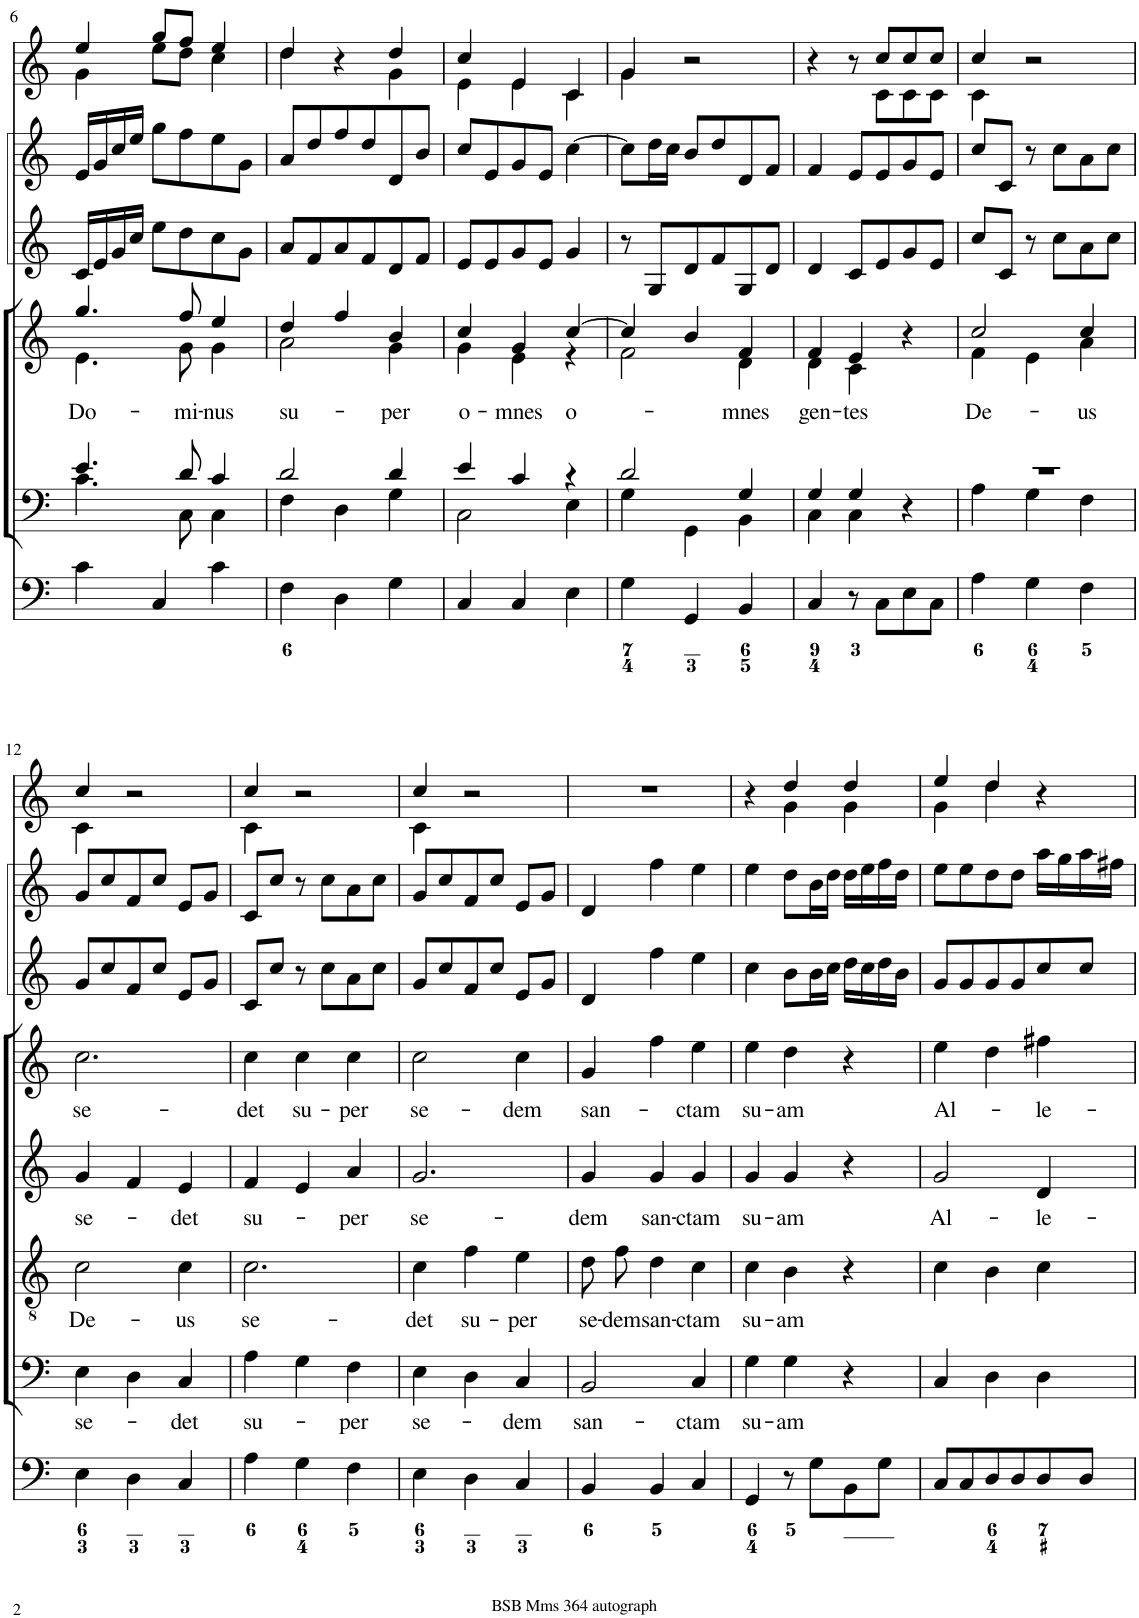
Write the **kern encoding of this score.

**kern	**kern	**text	**kern	**text	**kern	**text	**kern	**text	**kern	**kern	**kern
*part8	*part7	*part7	*part6	*part6	*part5	*part5	*part4	*part4	*part3	*part2	*part1
*staff8	*staff7	*staff7	*staff6	*staff6	*staff5	*staff5	*staff4	*staff4	*staff3	*staff2	*staff1
*I"Organ	*I"Voice	*	*I"Tenor	*	*I"Alto	*	*I"Voice	*	*I"Violin	*I"Violini	*I"Corni in C'
*	*	*	*	*	*	*	*	*	*I'Vln	*I'Vln	*
!!LO:PB:g=z
*clefF4	*clefF4	*	*clefGv2	*	*clefG2	*	*clefG2	*	*clefG2	*clefG2	*clefG2
*	*	*	*	*	*	*	*	*	*	*	*Trd7c12
*k[]	*k[]	*	*k[]	*	*k[]	*	*k[]	*	*k[]	*k[]	*k[]
*M3/4	*M3/4	*	*M3/4	*	*M3/4	*	*M3/4	*	*M3/4	*M3/4	*M3/4
=6	=6	=6	=6	=6	=6	=6	=6	=6	=6	=6	=6
*	*^	*	*	*	*	*	*	*	*	*	*
!	!	!	!	!	!	!	!	!	!LO:LY:b	!	!	!
*	*	*	*	*	*	*	*	*^	*	*	*	*^
4c\	4.e/	4.c\	.	2.r	.	2.r	.	4.gg/	4.e\	Do-	16c/LL	16e/LL	4ee/	4g\
.	.	.	.	.	.	.	.	.	.	.	16e/	16g/	.	.
.	.	.	.	.	.	.	.	.	.	.	16g/	16cc/	.	.
.	.	.	.	.	.	.	.	.	.	.	16cc/JJ	16ee/JJ	.	.
4C/	.	.	.	.	.	.	.	.	.	.	8ee\L	8gg\L	8gg/L	8ee\L
!	!	!	!	!	!	!	!	!	!	!LO:LY:b	!	!	!	!
.	8d/	8C\	.	.	.	.	.	8ff/	8g\	-mi-	8dd\	8ff\	8ff/J	8dd\J
!	!	!	!	!	!	!	!	!	!	!LO:LY:b	!	!	!	!
4c\	4c/	4C\	.	.	.	.	.	4ee/	4g\	-nus	8cc\	8ee\	4ee/	4cc\
.	.	.	.	.	.	.	.	.	.	.	8g\J	8g\J	.	.
=7	=7	=7	=7	=7	=7	=7	=7	=7	=7	=7	=7	=7	=7	=7
!	!	!	!	!	!	!	!	!	!	!LO:LY:b	!	!	!	!
4F\	2d/	4F\	.	2.r	.	2.r	.	4dd/	2a\	su-	8a/L	8a/L	4dd/	4dd\
.	.	.	.	.	.	.	.	.	.	.	8f/	8dd/	.	.
4D\	.	4D\	.	.	.	.	.	4ff/	.	.	8a/	8ff/	4r	4ryy
.	.	.	.	.	.	.	.	.	.	.	8f/	8dd/	.	.
!	!	!	!	!	!	!	!	!	!	!LO:LY:b	!	!	!	!
4G\	4d/	4G\	.	.	.	.	.	4b/	4g\	-per	8d/	8d/	4dd/	4g\
.	.	.	.	.	.	.	.	.	.	.	8f/J	8b/J	.	.
=8	=8	=8	=8	=8	=8	=8	=8	=8	=8	=8	=8	=8	=8	=8
!	!	!	!	!	!	!	!	!	!	!LO:LY:b	!	!	!	!
4C/	4e/	2C\	.	2.r	.	2.r	.	4cc/	4g\	o-	8e/L	8cc/L	4cc/	4e\
.	.	.	.	.	.	.	.	.	.	.	8e/	8e/	.	.
!	!	!	!	!	!	!	!	!	!	!LO:LY:b	!	!	!	!
4C/	4c/	.	.	.	.	.	.	4g/	4e\	-mnes	8g/	8g/	4e/	4e\
.	.	.	.	.	.	.	.	.	.	.	8e/J	8e/J	.	.
!	!	!	!	!	!	!	!	!	!	!LO:LY:b	!	!	!	!
4E\	4r	4E\	.	.	.	.	.	[4cc/	4r	o-	4g/	[4cc\	4c/	4c\
=9	=9	=9	=9	=9	=9	=9	=9	=9	=9	=9	=9	=9	=9	=9
4G\	2d/	4G\	.	2.r	.	2.r	.	4cc/]	2f\	.	8r	8cc\L]	4g/	4g\
.	.	.	.	.	.	.	.	.	.	.	8G/L	16dd\L	.	.
.	.	.	.	.	.	.	.	.	.	.	.	16cc\JJ	.	.
4GG/	.	4GG\	.	.	.	.	.	4b/	.	.	8d/	8b/L	2r	2ryy
.	.	.	.	.	.	.	.	.	.	.	8f/	8dd/	.	.
!	!	!	!	!	!	!	!	!	!	!LO:LY:b	!	!	!	!
4BB/	4G/	4BB\	.	.	.	.	.	4f/	4d\	-mnes	8G/	8d/	.	.
.	.	.	.	.	.	.	.	.	.	.	8d/J	8f/J	.	.
=10	=10	=10	=10	=10	=10	=10	=10	=10	=10	=10	=10	=10	=10	=10
!	!	!	!	!	!	!	!	!	!	!LO:LY:b	!	!	!	!
4C/	4G/	4C\	.	2.r	.	2.r	.	4f/	4d\	gen-	4d/	4f/	4r	4.ryy
!	!	!	!	!	!	!	!	!	!	!LO:LY:b	!	!	!	!
8r	4G/	4C\	.	.	.	.	.	4e/	4c\	-tes	8c/L	8e/L	8r	.
8C\L	.	.	.	.	.	.	.	.	.	.	8e/	8e/	8cc/L	8c\L
8E\	4r	4ryy	.	.	.	.	.	4r	4ryy	.	8g/	8g/	8cc/	8c\
8C\J	.	.	.	.	.	.	.	.	.	.	8e/J	8e/J	8cc/J	8c\J
=11	=11	=11	=11	=11	=11	=11	=11	=11	=11	=11	=11	=11	=11	=11
!	!	!	!	!	!	!	!	!	!	!LO:LY:b	!	!	!	!
4A\	2.r	4A\	.	2.r	.	2.r	.	2cc/	4f\	De-	8cc/L	8cc/L	4cc/	4c\
.	.	.	.	.	.	.	.	.	.	.	8c/J	8c/J	.	.
4G\	.	4G\	.	.	.	.	.	.	4e\	.	8r	8r	2r	2ryy
.	.	.	.	.	.	.	.	.	.	.	8cc\L	8cc\L	.	.
!	!	!	!	!	!	!	!	!	!	!LO:LY:b	!	!	!	!
4F\	.	4F\	.	.	.	.	.	4cc/	4a\	-us	8a\	8a\	.	.
.	.	.	.	.	.	.	.	.	.	.	8cc\J	8cc\J	.	.
*	*v	*v	*	*	*	*	*	*v	*v	*	*	*	*	*
!!LO:LB:g=z	!!
=12	=12	=12	=12	=12	=12	=12	=12	=12	=12	=12	=12	=12
!	!	!LO:LY:b	!	!LO:LY:b	!	!LO:LY:b	!	!LO:LY:b	!	!	!	!
4E\	4E\	se-	2c\	De-	4g/	se-	2.cc\	se-	8g/L	8g/L	4cc/	4c\
.	.	.	.	.	.	.	.	.	8cc/	8cc/	.	.
4D\	4D\	.	.	.	4f/	.	.	.	8f/	8f/	2r	2ryy
.	.	.	.	.	.	.	.	.	8cc/J	8cc/J	.	.
!	!	!LO:LY:b	!	!LO:LY:b	!	!LO:LY:b	!	!	!	!	!	!
4C/	4C/	-det	4c\	-us	4e/	-det	.	.	8e/L	8e/L	.	.
.	.	.	.	.	.	.	.	.	8g/J	8g/J	.	.
=13	=13	=13	=13	=13	=13	=13	=13	=13	=13	=13	=13	=13
!	!	!LO:LY:b	!	!LO:LY:b	!	!LO:LY:b	!	!LO:LY:b	!	!	!	!
4A\	4A\	su-	2.c\	se-	4f/	su-	4cc\	-det	8c/L	8c/L	4cc/	4c\
.	.	.	.	.	.	.	.	.	8cc/J	8cc/J	.	.
!	!	!	!	!	!	!	!	!LO:LY:b	!	!	!	!
4G\	4G\	.	.	.	4e/	.	4cc\	su-	8r	8r	2r	2ryy
.	.	.	.	.	.	.	.	.	8cc\L	8cc\L	.	.
!	!	!LO:LY:b	!	!	!	!LO:LY:b	!	!LO:LY:b	!	!	!	!
4F\	4F\	-per	.	.	4a/	-per	4cc\	-per	8a\	8a\	.	.
.	.	.	.	.	.	.	.	.	8cc\J	8cc\J	.	.
=14	=14	=14	=14	=14	=14	=14	=14	=14	=14	=14	=14	=14
!	!	!LO:LY:b	!	!LO:LY:b	!	!LO:LY:b	!	!LO:LY:b	!	!	!	!
4E\	4E\	se-	4c\	-det	2.g/	se-	2cc\	se-	8g/L	8g/L	4cc/	4c\
.	.	.	.	.	.	.	.	.	8cc/	8cc/	.	.
!	!	!	!	!LO:LY:b	!	!	!	!	!	!	!	!
4D\	4D\	.	4f\	su-	.	.	.	.	8f/	8f/	2r	2ryy
.	.	.	.	.	.	.	.	.	8cc/J	8cc/J	.	.
!	!	!LO:LY:b	!	!LO:LY:b	!	!	!	!LO:LY:b	!	!	!	!
4C/	4C/	-dem	4e\	-per	.	.	4cc\	-dem	8e/L	8e/L	.	.
.	.	.	.	.	.	.	.	.	8g/J	8g/J	.	.
*	*	*	*	*	*	*	*	*	*	*	*v	*v
=15	=15	=15	=15	=15	=15	=15	=15	=15	=15	=15	=15
!	!	!LO:LY:b	!	!LO:LY:b	!	!LO:LY:b	!	!LO:LY:b	!	!	!
4BB/	2BB/	san-	8d\L	se-	4g/	-dem	4g/	san-	4d/	4d/	2.r
!	!	!	!	!LO:LY:b	!	!	!	!	!	!	!
.	.	.	8f\J	-dem	.	.	.	.	.	.	.
!	!	!	!	!LO:LY:b	!	!LO:LY:b	!	!	!	!	!
4BB/	.	.	4d\	san-	4g/	san-	4ff\	.	4ff\	4ff\	.
!	!	!LO:LY:b	!	!LO:LY:b	!	!LO:LY:b	!	!LO:LY:b	!	!	!
4C/	4C/	-ctam	4c\	-ctam	4g/	-ctam	4ee\	-ctam	4ee\	4ee\	.
=16	=16	=16	=16	=16	=16	=16	=16	=16	=16	=16	=16
!	!	!LO:LY:b	!	!LO:LY:b	!	!LO:LY:b	!	!LO:LY:b	!	!	!
*	*	*	*	*	*	*	*	*	*	*	*^
4GG/	4G\	su-	4c\	su-	4g/	su-	4ee\	su-	4cc\	4ee\	4r	4ryy
!	!	!LO:LY:b	!	!LO:LY:b	!	!LO:LY:b	!	!LO:LY:b	!	!	!	!
8r	4G\	-am	4B\	-am	4g/	-am	4dd\	-am	8b\L	8dd\L	4dd/	4g\
8G\L	.	.	.	.	.	.	.	.	16b\L	16b\L	.	.
.	.	.	.	.	.	.	.	.	16cc\JJ	16dd\JJ	.	.
8BB\	4r	.	4r	.	4r	.	4r	.	16dd\LL	16dd\LL	4dd/	4g\
.	.	.	.	.	.	.	.	.	16cc\	16ee\	.	.
8G\J	.	.	.	.	.	.	.	.	16dd\	16ff\	.	.
.	.	.	.	.	.	.	.	.	16b\JJ	16dd\JJ	.	.
=17	=17	=17	=17	=17	=17	=17	=17	=17	=17	=17	=17	=17
!	!	!	!	!	!	!LO:LY:b	!	!LO:LY:b	!	!	!	!
8C/L	4C/	.	4c\	.	2g/	Al-	4ee\	Al-	8g/L	8ee\L	4ee/	4g\
8C/	.	.	.	.	.	.	.	.	8g/	8ee\	.	.
8D/	4D\	.	4B\	.	.	.	4dd\	.	8g/	8dd\	4dd/	4dd\
8D/	.	.	.	.	.	.	.	.	8g/	8dd\J	.	.
!	!	!	!	!	!	!LO:LY:b	!	!LO:LY:b	!	!	!	!
8D/	4D\	.	4c\	.	4d/	-le-	4ff#X\	-le-	8cc/	16aa\LL	4r	4ryy
.	.	.	.	.	.	.	.	.	.	16gg\	.	.
8D/J	.	.	.	.	.	.	.	.	8cc/J	16aa\	.	.
.	.	.	.	.	.	.	.	.	.	16ff#X\JJ	.	.
*	*	*	*	*	*	*	*	*	*	*	*v	*v
=	=	=	=	=	=	=	=	=	=	=	=
*-	*-	*-	*-	*-	*-	*-	*-	*-	*-	*-	*-
